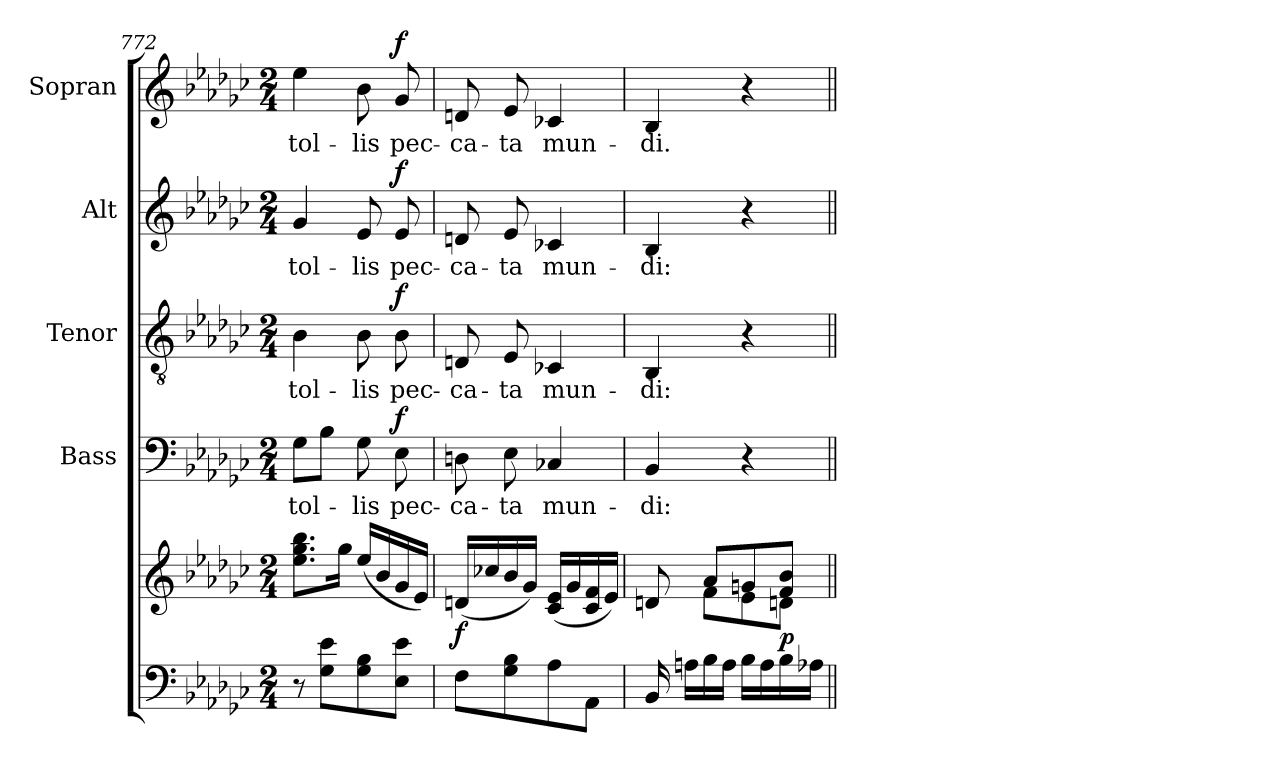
**kern	**kern	**dynam	**kern	**text	**dynam	**kern	**text	**dynam	**kern	**text	**dynam	**kern	**text	**dynam
*part5	*part5	*part5	*part4	*part4	*part4	*part3	*part3	*part3	*part2	*part2	*part2	*part1	*part1	*part1
*staff6	*staff5	*staff5/6	*staff4	*staff4	*staff4	*staff3	*staff3	*staff3	*staff2	*staff2	*staff2	*staff1	*staff1	*staff1
*	*	*	*I"Bass	*	*	*I"Tenor	*	*	*I"Alt	*	*	*I"Sopran	*	*
*	*	*	*I'B.	*	*	*I'T.	*	*	*I'A.	*	*	*I'S.	*	*
*clefF4	*clefG2	*	*clefF4	*	*	*clefGv2	*	*	*clefG2	*	*	*clefG2	*	*
*k[b-e-a-d-g-c-]	*k[b-e-a-d-g-c-]	*	*k[b-e-a-d-g-c-]	*	*	*k[b-e-a-d-g-c-]	*	*	*k[b-e-a-d-g-c-]	*	*	*k[b-e-a-d-g-c-]	*	*
*G-:	*G-:	*	*G-:	*	*	*G-:	*	*	*G-:	*	*	*G-:	*	*
*M2/4	*M2/4	*	*M2/4	*	*	*M2/4	*	*	*M2/4	*	*	*M2/4	*	*
=772	=772	=772	=772	=772	=772	=772	=772	=772	=772	=772	=772	=772	=772	=772
!	!	!	!	!LO:LY:b	!	!	!LO:LY:b	!	!	!LO:LY:b	!	!	!LO:LY:b	!
8r	8.ee-\ 8.gg-\ 8.bb-\L	.	8G-\L	tol-	.	4B-\	tol-	.	4g-/	tol-	.	4ee-\	tol-	.
8G-\ 8e-\L	.	.	8B-\J	.	.	.	.	.	.	.	.	.	.	.
.	16gg-\Jk	.	.	.	.	.	.	.	.	.	.	.	.	.
!	!	!	!	!LO:LY:b	!	!	!LO:LY:b	!	!	!LO:LY:b	!	!	!LO:LY:b	!
8G-\ 8B-\	(<16ee-/LL	.	8G-\	-lis	.	8B-\	-lis	.	8e-/	-lis	.	8b-\	-lis	.
.	16b-/	.	.	.	.	.	.	.	.	.	.	.	.	.
!	!	!	!	!LO:LY:b	!LO:DY:a	!	!LO:LY:b	!LO:DY:a	!	!LO:LY:b	!LO:DY:a	!	!LO:LY:b	!LO:DY:a
8E-\ 8e-\J	16g-/	.	8E-\	pec-	f	8B-\	pec-	f	8e-/	pec-	f	8g-/	pec-	f
.	16e-/JJ)	.	.	.	.	.	.	.	.	.	.	.	.	.
=773	=773	=773	=773	=773	=773	=773	=773	=773	=773	=773	=773	=773	=773	=773
!	!	!LO:DY:b	!	!LO:LY:b	!	!	!LO:LY:b	!	!	!LO:LY:b	!	!	!LO:LY:b	!
8F\L	(<16dn/LL	f	8Dn\	-ca-	.	8Dn/	-ca-	.	8dn/	-ca-	.	8dn/	-ca-	.
.	16cc-X/	.	.	.	.	.	.	.	.	.	.	.	.	.
!	!	!	!	!LO:LY:b	!	!	!LO:LY:b	!	!	!LO:LY:b	!	!	!LO:LY:b	!
8G-\ 8B-\	16b-/	.	8E-\	-ta	.	8E-/	-ta	.	8e-/	-ta	.	8e-/	-ta	.
.	16g-/JJ)	.	.	.	.	.	.	.	.	.	.	.	.	.
!	!	!	!	!LO:LY:b	!	!	!LO:LY:b	!	!	!LO:LY:b	!	!	!LO:LY:b	!
8A-\	(<16c-/ 16e-/LL	.	4C-X/	mun-	.	4C-X/	mun-	.	4c-X/	mun-	.	4c-X/	mun-	.
.	16g-/	.	.	.	.	.	.	.	.	.	.	.	.	.
8AA-\J	16c-/ 16f/	.	.	.	.	.	.	.	.	.	.	.	.	.
.	16e-/JJ)	.	.	.	.	.	.	.	.	.	.	.	.	.
!!LO:LB:g=z
=774	=774	=774	=774	=774	=774	=774	=774	=774	=774	=774	=774	=774	=774	=774
*	*^	*	*	*	*	*	*	*	*	*	*	*	*	*
!	!	!	!	!	!LO:LY:b	!	!	!LO:LY:b	!	!	!LO:LY:b	!	!	!LO:LY:b	!
16BB-/	8dn/	8ryy	.	4BB-/	-di:	.	4BB-/	-di:	.	4B-/	-di:	.	4B-/	-di.	.
16An\LL	.	.	.	.	.	.	.	.	.	.	.	.	.	.	.
16B-\	8a-/L	8f\L	.	.	.	.	.	.	.	.	.	.	.	.	.
16A\JJ	.	.	.	.	.	.	.	.	.	.	.	.	.	.	.
16B-\LL	8gn/	8e-\	.	4r	.	.	4r	.	.	4r	.	.	4r	.	.
16A\	.	.	.	.	.	.	.	.	.	.	.	.	.	.	.
!	!	!	!LO:DY:b	!	!	!	!	!	!	!	!	!	!	!	!
16B-\	8f/ 8b-/J	8dn\J	p	.	.	.	.	.	.	.	.	.	.	.	.
16A-X\JJ	.	.	.	.	.	.	.	.	.	.	.	.	.	.	.
*	*v	*v	*	*	*	*	*	*	*	*	*	*	*	*	*
=||	=||	=||	=||	=||	=||	=||	=||	=||	=||	=||	=||	=||	=||	=||
*-	*-	*-	*-	*-	*-	*-	*-	*-	*-	*-	*-	*-	*-	*-
